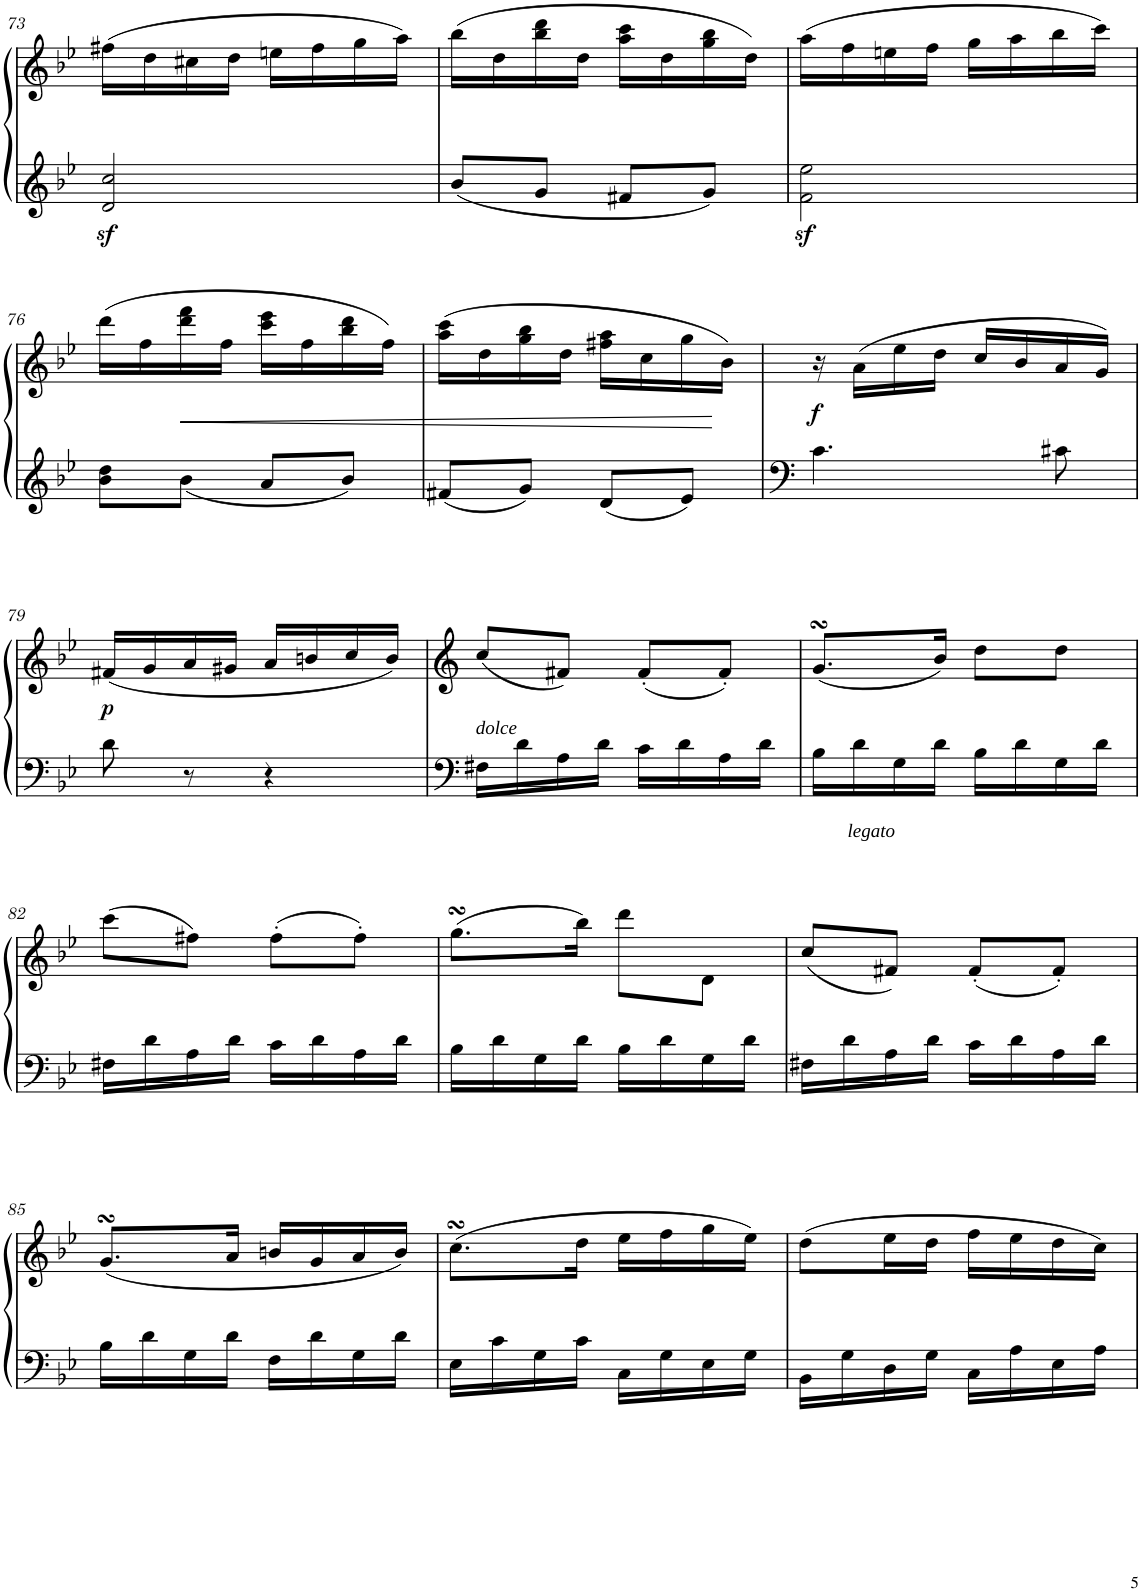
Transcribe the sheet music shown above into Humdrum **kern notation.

**kern	**kern	**dynam
*part1	*part1	*part1
*staff2	*staff1	*staff1/2
*I"Klavier linke Hand	*	*
!!LO:PB:g=z
*clefG2	*clefG2	*
*k[b-e-]	*k[b-e-]	*
*M2/4	*M2/4	*
=73	=73	=73
2d/z< 2cc/z<	(16ff#X\LL	.
.	16dd\	.
.	16cc#X\	.
.	16dd\JJ	.
.	16een\LL	.
.	16ff#\	.
.	16gg\	.
.	16aa\JJ)	.
=74	=74	=74
8b-/L	(16bb-\LL	.
.	16dd\	.
8g/J	16bb-\ 16ddd\	.
.	16dd\JJ	.
8f#X/L	16aa\ 16ccc\LL	.
.	16dd\	.
8g/J	16gg\ 16bb-\	.
.	16dd\JJ)	.
=75	=75	=75
2f\z< 2ee-\z<	(16aa\LL	.
.	16ff\	.
.	16een\	.
.	16ff\JJ	.
.	16gg\LL	.
.	16aa\	.
.	16bb-\	.
.	16ccc\JJ)	.
!!LO:LB:g=z
=76	=76	=76
8b-\ 8dd\L	(16ddd\LL	.
.	16ff\	.
!	!	!LO:HP:b
8b-\J	16ddd\ 16fff\	<
.	16ff\JJ	.
8a/L	16ccc\ 16eee-\LL	.
.	16ff\	.
8b-/J	16bb-\ 16ddd\	.
.	16ff\JJ)	.
=77	=77	=77
8f#X/L	(16aa\ 16ccc\LL	.
.	16dd\	.
8g/J	16gg\ 16bb-\	.
.	16dd\JJ	.
8d/L	16ff#X\ 16aa\LL	.
.	16cc\	.
8e-/J	16gg\	.
.	16b-\JJ)	[
=78	=78	=78
!	!	!LO:DY:b
4.c\	16r	f
.	(16a\LL	.
.	16ee-\	.
.	16dd\JJ	.
.	16cc/LL	.
.	16b-/	.
8c#X\	16a/	.
.	16g/JJ)	.
!!LO:LB:g=z
=79	=79	=79
!	!	!LO:DY:b
8d\	(<16f#X/LL	p
.	16g/	.
8r	16a/	.
.	16g#X/JJ	.
4r	16a/LL	.
.	16bn/	.
.	16cc/	.
.	16b/JJ)	.
=80	=80	=80
!	!LO:TX:b:i:t=dolce	!
16F#X\LL	(8cc/L	.
16d\	.	.
16A\	8f#X/J)	.
16d\JJ	.	.
16c\LL	(8f#'/L	.
16d\	.	.
16A\	8f#'/J)	.
16d\JJ	.	.
=81	=81	=81
16B-\LL	(8.gsSSS/L	.
!LO:TX:b:i:t=legato	!	!
16d\	.	.
16G\	.	.
16d\JJ	16b-/Jk)	.
16B-\LL	8dd\L	.
16d\	.	.
16G\	8dd\J	.
16d\JJ	.	.
!!LO:LB:g=z
=82	=82	=82
16F#X\LL	(8ccc\L	.
16d\	.	.
16A\	8ff#X\J)	.
16d\JJ	.	.
16c\LL	(8ff#'\L	.
16d\	.	.
16A\	8ff#'\J)	.
16d\JJ	.	.
=83	=83	=83
16B-\LL	(8.ggsSSS\L	.
16d\	.	.
16G\	.	.
16d\JJ	16bb-\Jk)	.
16B-\LL	8ddd\L	.
16d\	.	.
16G\	8d\J	.
16d\JJ	.	.
=84	=84	=84
16F#X\LL	(8cc/L	.
16d\	.	.
16A\	8f#X/J)	.
16d\JJ	.	.
16c\LL	(8f#'/L	.
16d\	.	.
16A\	8f#'/J)	.
16d\JJ	.	.
!!LO:LB:g=z
=85	=85	=85
16B-\LL	(8.gsSSS/L	.
16d\	.	.
16G\	.	.
16d\JJ	16a/Jk	.
16F\LL	16bn/LL	.
16d\	16g/	.
16G\	16a/	.
16d\JJ	16b/JJ)	.
=86	=86	=86
16E-\LL	(8.ccsSSS\L	.
16c\	.	.
16G\	.	.
16c\JJ	16dd\Jk	.
16C\LL	16ee-\LL	.
16G\	16ff\	.
16E-\	16gg\	.
16G\JJ	16ee-\JJ)	.
=87	=87	=87
16BB-\LL	(8dd\L	.
16G\	.	.
16D\	16ee-\L	.
16G\JJ	16dd\JJ	.
16C\LL	16ff\LL	.
16A\	16ee-\	.
16E-\	16dd\	.
16A\JJ	16cc\JJ)	.
=	=	=
*-	*-	*-
